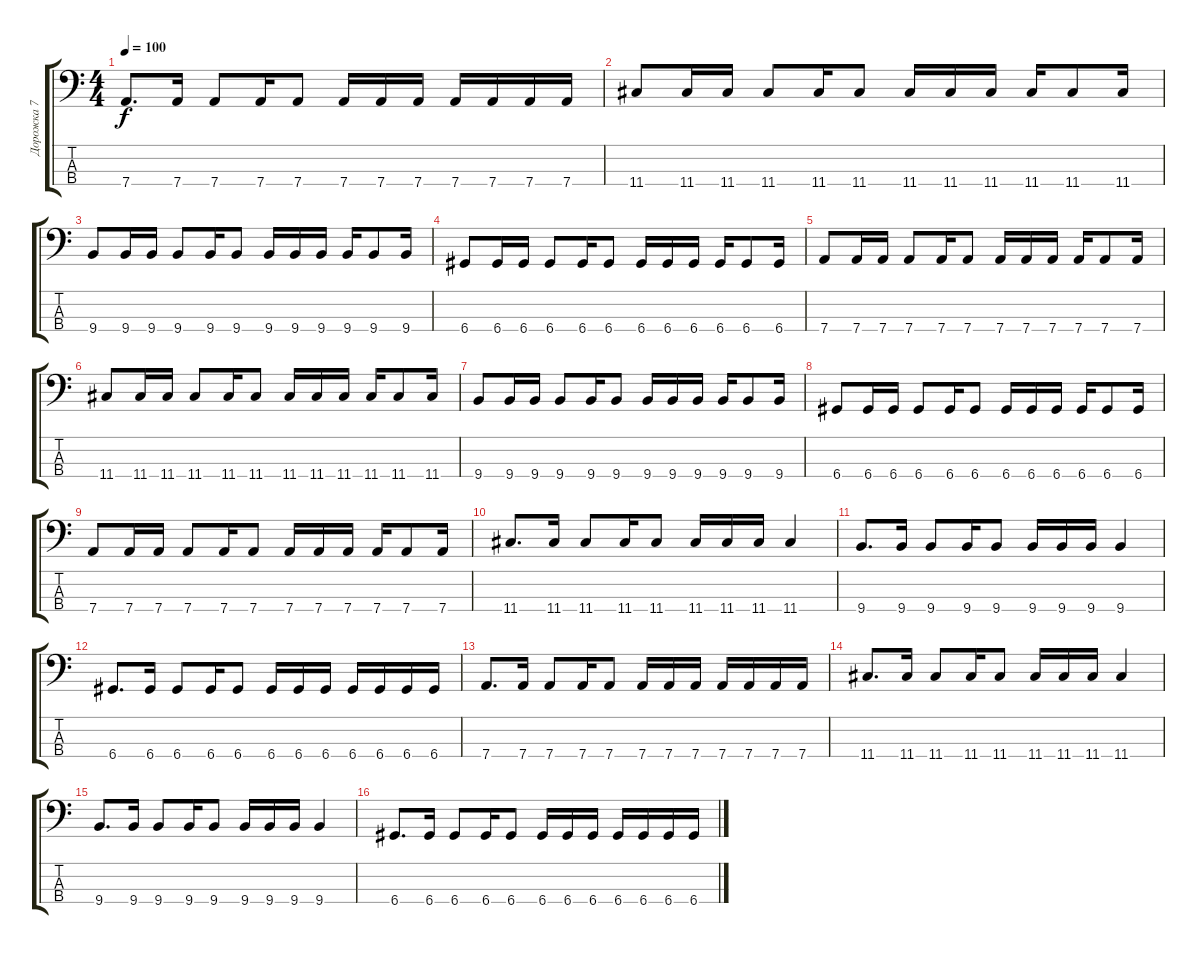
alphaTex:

\track ("Дорожка 7" "Дорожка 7") {instrument electricbassfinger}
\staff {score tabs}
\tuning (G2 D2 A1 D1) {hide}
\ts (4 4)
\tempo 100
\clef f4
\ks c
7.4.8{d dy f} 7.4.16 7.4.8 7.4.16 7.4.8 7.4.16 7.4.16 7.4.16 7.4.16 7.4.16 7.4.16 7.4.16 |
11.4.8 11.4.16 11.4.16 11.4.8 11.4.16 11.4.8 11.4.16 11.4.16 11.4.16 11.4.16 11.4.8 11.4.16 |
9.4.8 9.4.16 9.4.16 9.4.8 9.4.16 9.4.8 9.4.16 9.4.16 9.4.16 9.4.16 9.4.8 9.4.16 |
6.4.8 6.4.16 6.4.16 6.4.8 6.4.16 6.4.8 6.4.16 6.4.16 6.4.16 6.4.16 6.4.8 6.4.16 |
7.4.8 7.4.16 7.4.16 7.4.8 7.4.16 7.4.8 7.4.16 7.4.16 7.4.16 7.4.16 7.4.8 7.4.16 |
11.4.8 11.4.16 11.4.16 11.4.8 11.4.16 11.4.8 11.4.16 11.4.16 11.4.16 11.4.16 11.4.8 11.4.16 |
9.4.8 9.4.16 9.4.16 9.4.8 9.4.16 9.4.8 9.4.16 9.4.16 9.4.16 9.4.16 9.4.8 9.4.16 |
6.4.8 6.4.16 6.4.16 6.4.8 6.4.16 6.4.8 6.4.16 6.4.16 6.4.16 6.4.16 6.4.8 6.4.16 |
7.4.8 7.4.16 7.4.16 7.4.8 7.4.16 7.4.8 7.4.16 7.4.16 7.4.16 7.4.16 7.4.8 7.4.16 |
11.4.8{d} 11.4.16 11.4.8 11.4.16 11.4.8 11.4.16 11.4.16 11.4.16 11.4.4 |
9.4.8{d} 9.4.16 9.4.8 9.4.16 9.4.8 9.4.16 9.4.16 9.4.16 9.4.4 |
6.4.8{d} 6.4.16 6.4.8 6.4.16 6.4.8 6.4.16 6.4.16 6.4.16 6.4.16 6.4.16 6.4.16 6.4.16 |
7.4.8{d} 7.4.16 7.4.8 7.4.16 7.4.8 7.4.16 7.4.16 7.4.16 7.4.16 7.4.16 7.4.16 7.4.16 |
11.4.8{d} 11.4.16 11.4.8 11.4.16 11.4.8 11.4.16 11.4.16 11.4.16 11.4.4 |
9.4.8{d} 9.4.16 9.4.8 9.4.16 9.4.8 9.4.16 9.4.16 9.4.16 9.4.4 |
6.4.8{d} 6.4.16 6.4.8 6.4.16 6.4.8 6.4.16 6.4.16 6.4.16 6.4.16 6.4.16 6.4.16 6.4.16
